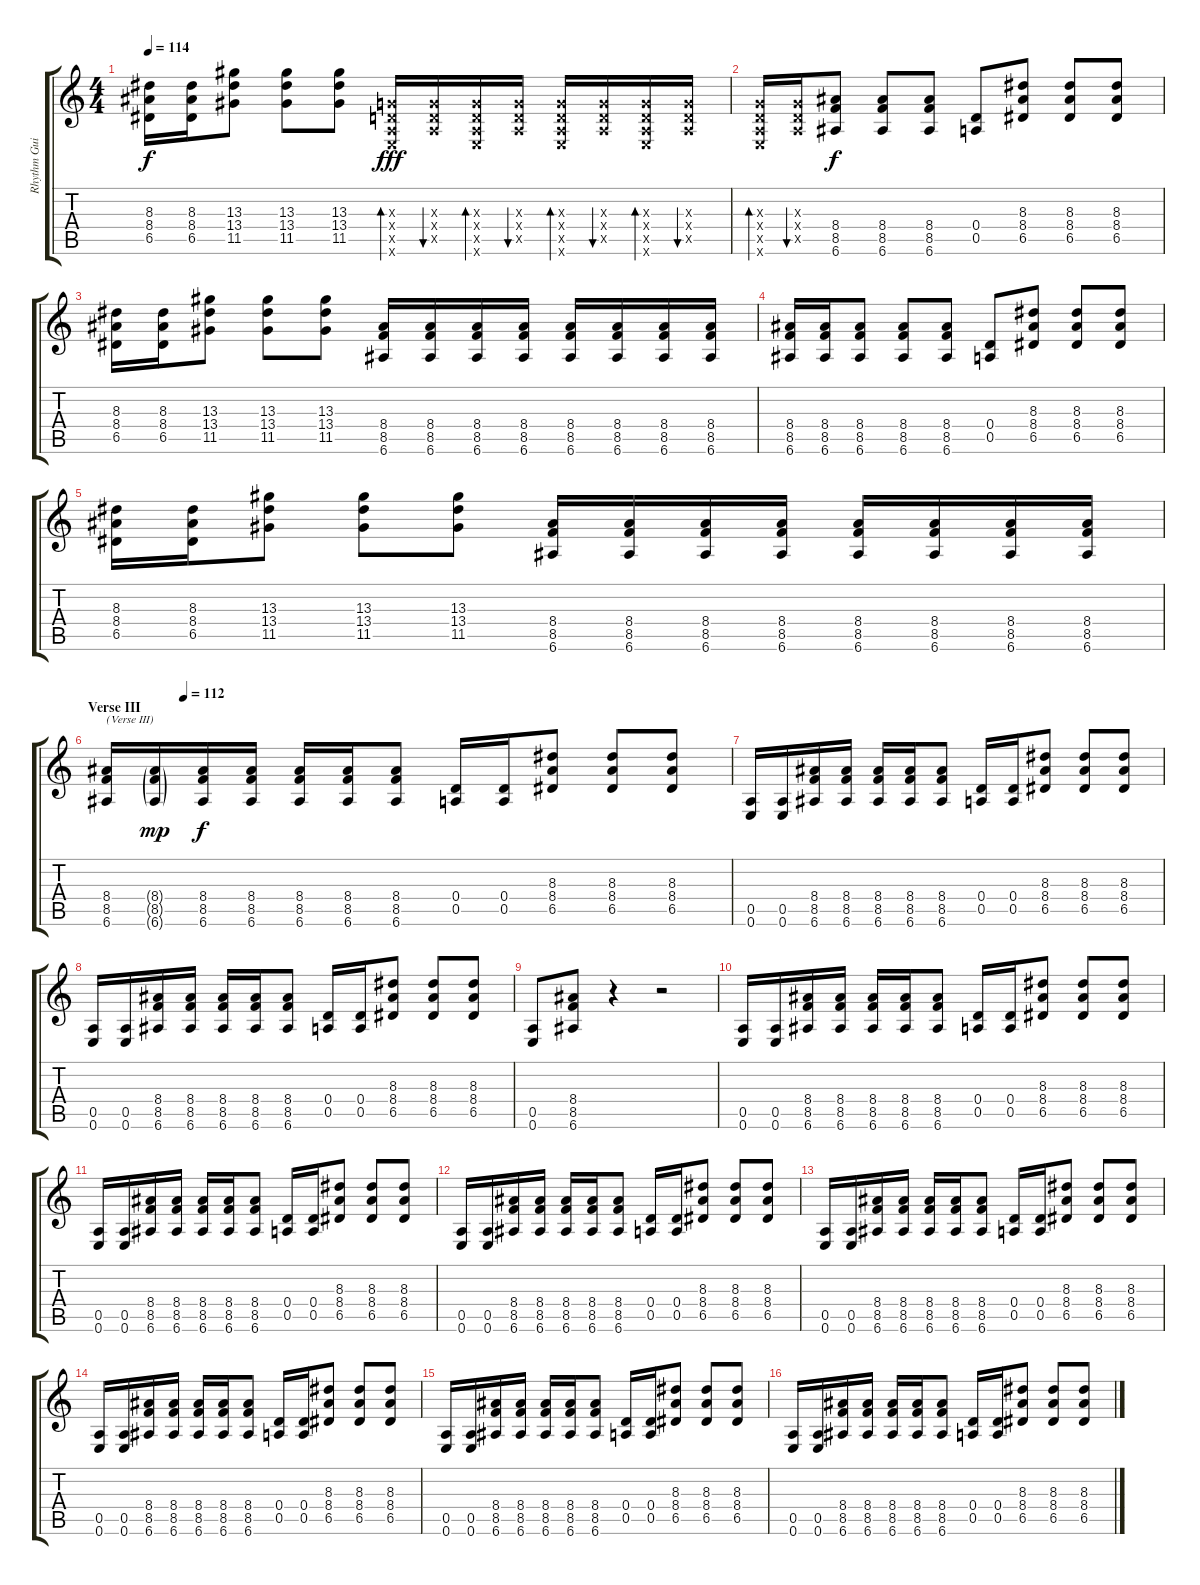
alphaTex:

\track ("Rhythm Guitar" "Rhythm Gui") {instrument overdrivenguitar}
\staff {score tabs}
\tuning (E4 B3 G3 D3 A2 E2) {hide}
\ts (4 4)
\tempo 114
\clef g2
\ks c
(8.3 8.4 6.5).16{dy f} (8.3 8.4 6.5).16 (13.3 13.4 11.5).8 (13.3 13.4 11.5).8 (13.3 13.4 11.5).8 (0.3{x} 0.4{x} 0.5{x} 0.6{x}).16{bd 30 dy fff volume 14} (0.3{x} 0.4{x} 0.5{x}).16{bu 30} (0.3{x} 0.4{x} 0.5{x} 0.6{x}).16{bd 30} (0.3{x} 0.4{x} 0.5{x}).16{bu 30} (0.3{x} 0.4{x} 0.5{x} 0.6{x}).16{bd 30} (0.3{x} 0.4{x} 0.5{x}).16{bu 30} (0.3{x} 0.4{x} 0.5{x} 0.6{x}).16{bd 30} (0.3{x} 0.4{x} 0.5{x}).16{bu 30} |
(0.3{x} 0.4{x} 0.5{x} 0.6{x}).16{bd 30} (0.3{x} 0.4{x} 0.5{x}).16{bu 30} (8.4 8.5 6.6).8{dy f volume 12} (8.4 8.5 6.6).8 (8.4 8.5 6.6).8 (0.4 0.5).8 (8.3 8.4 6.5).8 (8.3 8.4 6.5).8 (8.3 8.4 6.5).8 |
(8.3 8.4 6.5).16 (8.3 8.4 6.5).16 (13.3 13.4 11.5).8 (13.3 13.4 11.5).8 (13.3 13.4 11.5).8 (8.4 8.5 6.6).16 (8.4 8.5 6.6).16 (8.4 8.5 6.6).16 (8.4 8.5 6.6).16 (8.4 8.5 6.6).16 (8.4 8.5 6.6).16 (8.4 8.5 6.6).16 (8.4 8.5 6.6).16 |
(8.4 8.5 6.6).16 (8.4 8.5 6.6).16 (8.4 8.5 6.6).8 (8.4 8.5 6.6).8 (8.4 8.5 6.6).8 (0.4 0.5).8 (8.3 8.4 6.5).8 (8.3 8.4 6.5).8 (8.3 8.4 6.5).8 |
(8.3 8.4 6.5).16 (8.3 8.4 6.5).16 (13.3 13.4 11.5).8 (13.3 13.4 11.5).8 (13.3 13.4 11.5).8 (8.4 8.5 6.6).16 (8.4 8.5 6.6).16 (8.4 8.5 6.6).16 (8.4 8.5 6.6).16 (8.4 8.5 6.6).16 (8.4 8.5 6.6).16 (8.4 8.5 6.6).16 (8.4 8.5 6.6).16 |
\section ("" "Verse III")
\tempo (112 0.125)
(8.4 8.5 6.6).16{txt "(Verse III)"} (8.4{g} 8.5{g} 6.6{g}).16{dy mp} (8.4 8.5 6.6).16{dy f} (8.4 8.5 6.6).16 (8.4 8.5 6.6).16 (8.4 8.5 6.6).16 (8.4 8.5 6.6).8 (0.4 0.5).16 (0.4 0.5).16 (8.3 8.4 6.5).8 (8.3 8.4 6.5).8 (8.3 8.4 6.5).8 |
(0.5 0.6).16 (0.5 0.6).16 (8.4 8.5 6.6).16 (8.4 8.5 6.6).16 (8.4 8.5 6.6).16 (8.4 8.5 6.6).16 (8.4 8.5 6.6).8 (0.4 0.5).16 (0.4 0.5).16 (8.3 8.4 6.5).8 (8.3 8.4 6.5).8 (8.3 8.4 6.5).8 |
(0.5 0.6).16 (0.5 0.6).16 (8.4 8.5 6.6).16 (8.4 8.5 6.6).16 (8.4 8.5 6.6).16 (8.4 8.5 6.6).16 (8.4 8.5 6.6).8 (0.4 0.5).16 (0.4 0.5).16 (8.3 8.4 6.5).8 (8.3 8.4 6.5).8 (8.3 8.4 6.5).8 |
(0.5 0.6).8 (8.4 8.5 6.6).8 r.4 r.2 |
(0.5 0.6).16 (0.5 0.6).16 (8.4 8.5 6.6).16 (8.4 8.5 6.6).16 (8.4 8.5 6.6).16 (8.4 8.5 6.6).16 (8.4 8.5 6.6).8 (0.4 0.5).16 (0.4 0.5).16 (8.3 8.4 6.5).8 (8.3 8.4 6.5).8 (8.3 8.4 6.5).8 |
(0.5 0.6).16 (0.5 0.6).16 (8.4 8.5 6.6).16 (8.4 8.5 6.6).16 (8.4 8.5 6.6).16 (8.4 8.5 6.6).16 (8.4 8.5 6.6).8 (0.4 0.5).16 (0.4 0.5).16 (8.3 8.4 6.5).8 (8.3 8.4 6.5).8 (8.3 8.4 6.5).8 |
(0.5 0.6).16 (0.5 0.6).16 (8.4 8.5 6.6).16 (8.4 8.5 6.6).16 (8.4 8.5 6.6).16 (8.4 8.5 6.6).16 (8.4 8.5 6.6).8 (0.4 0.5).16 (0.4 0.5).16 (8.3 8.4 6.5).8 (8.3 8.4 6.5).8 (8.3 8.4 6.5).8 |
(0.5 0.6).16 (0.5 0.6).16 (8.4 8.5 6.6).16 (8.4 8.5 6.6).16 (8.4 8.5 6.6).16 (8.4 8.5 6.6).16 (8.4 8.5 6.6).8 (0.4 0.5).16 (0.4 0.5).16 (8.3 8.4 6.5).8 (8.3 8.4 6.5).8 (8.3 8.4 6.5).8 |
(0.5 0.6).16 (0.5 0.6).16 (8.4 8.5 6.6).16 (8.4 8.5 6.6).16 (8.4 8.5 6.6).16 (8.4 8.5 6.6).16 (8.4 8.5 6.6).8 (0.4 0.5).16 (0.4 0.5).16 (8.3 8.4 6.5).8 (8.3 8.4 6.5).8 (8.3 8.4 6.5).8 |
(0.5 0.6).16 (0.5 0.6).16 (8.4 8.5 6.6).16 (8.4 8.5 6.6).16 (8.4 8.5 6.6).16 (8.4 8.5 6.6).16 (8.4 8.5 6.6).8 (0.4 0.5).16 (0.4 0.5).16 (8.3 8.4 6.5).8 (8.3 8.4 6.5).8 (8.3 8.4 6.5).8 |
(0.5 0.6).16 (0.5 0.6).16 (8.4 8.5 6.6).16 (8.4 8.5 6.6).16 (8.4 8.5 6.6).16 (8.4 8.5 6.6).16 (8.4 8.5 6.6).8 (0.4 0.5).16 (0.4 0.5).16 (8.3 8.4 6.5).8 (8.3 8.4 6.5).8 (8.3 8.4 6.5).8
